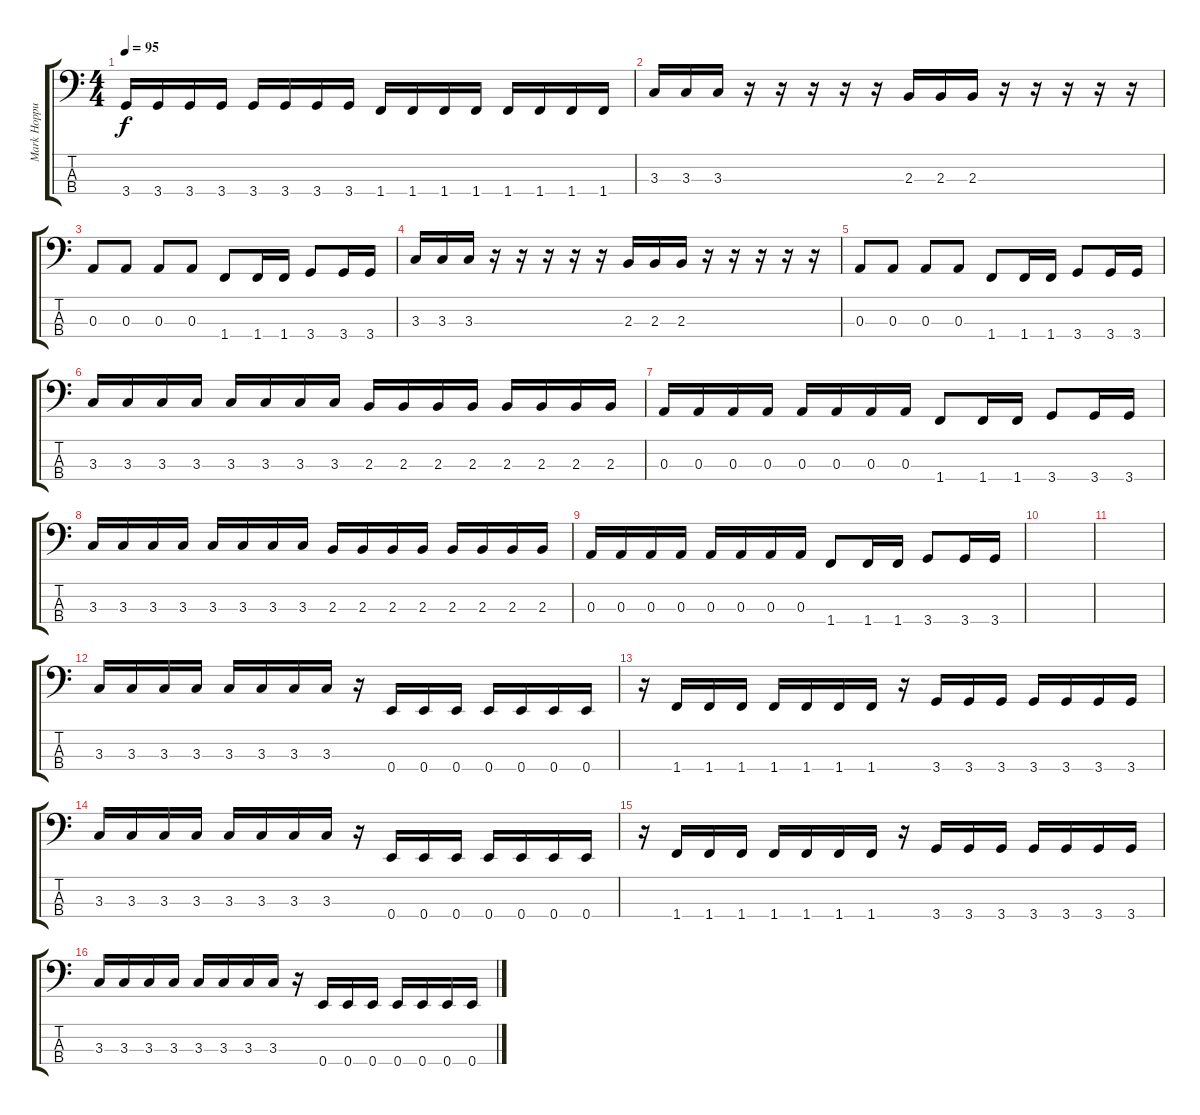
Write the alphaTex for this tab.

\track ("Mark Hoppus" "Mark Hoppu") {instrument electricbasspick}
\staff {score tabs}
\tuning (G2 D2 A1 E1) {hide}
\ts (4 4)
\tempo 95
\clef f4
\ks c
3.4.16{dy f} 3.4.16 3.4.16 3.4.16 3.4.16 3.4.16 3.4.16 3.4.16 1.4.16 1.4.16 1.4.16 1.4.16 1.4.16 1.4.16 1.4.16 1.4.16 |
3.3.16 3.3.16 3.3.16 r.16 r.16 r.16 r.16 r.16 2.3.16 2.3.16 2.3.16 r.16 r.16 r.16 r.16 r.16 |
0.3.8 0.3.8 0.3.8 0.3.8 1.4.8 1.4.16 1.4.16 3.4.8 3.4.16 3.4.16 |
3.3.16 3.3.16 3.3.16 r.16 r.16 r.16 r.16 r.16 2.3.16 2.3.16 2.3.16 r.16 r.16 r.16 r.16 r.16 |
0.3.8 0.3.8 0.3.8 0.3.8 1.4.8 1.4.16 1.4.16 3.4.8 3.4.16 3.4.16 |
3.3.16 3.3.16 3.3.16 3.3.16 3.3.16 3.3.16 3.3.16 3.3.16 2.3.16 2.3.16 2.3.16 2.3.16 2.3.16 2.3.16 2.3.16 2.3.16 |
0.3.16 0.3.16 0.3.16 0.3.16 0.3.16 0.3.16 0.3.16 0.3.16 1.4.8 1.4.16 1.4.16 3.4.8 3.4.16 3.4.16 |
3.3.16 3.3.16 3.3.16 3.3.16 3.3.16 3.3.16 3.3.16 3.3.16 2.3.16 2.3.16 2.3.16 2.3.16 2.3.16 2.3.16 2.3.16 2.3.16 |
0.3.16 0.3.16 0.3.16 0.3.16 0.3.16 0.3.16 0.3.16 0.3.16 1.4.8 1.4.16 1.4.16 3.4.8 3.4.16 3.4.16 |
|
|
3.3.16 3.3.16 3.3.16 3.3.16 3.3.16 3.3.16 3.3.16 3.3.16 r.16 0.4.16 0.4.16 0.4.16 0.4.16 0.4.16 0.4.16 0.4.16 |
r.16 1.4.16 1.4.16 1.4.16 1.4.16 1.4.16 1.4.16 1.4.16 r.16 3.4.16 3.4.16 3.4.16 3.4.16 3.4.16 3.4.16 3.4.16 |
3.3.16 3.3.16 3.3.16 3.3.16 3.3.16 3.3.16 3.3.16 3.3.16 r.16 0.4.16 0.4.16 0.4.16 0.4.16 0.4.16 0.4.16 0.4.16 |
r.16 1.4.16 1.4.16 1.4.16 1.4.16 1.4.16 1.4.16 1.4.16 r.16 3.4.16 3.4.16 3.4.16 3.4.16 3.4.16 3.4.16 3.4.16 |
3.3.16 3.3.16 3.3.16 3.3.16 3.3.16 3.3.16 3.3.16 3.3.16 r.16 0.4.16 0.4.16 0.4.16 0.4.16 0.4.16 0.4.16 0.4.16
